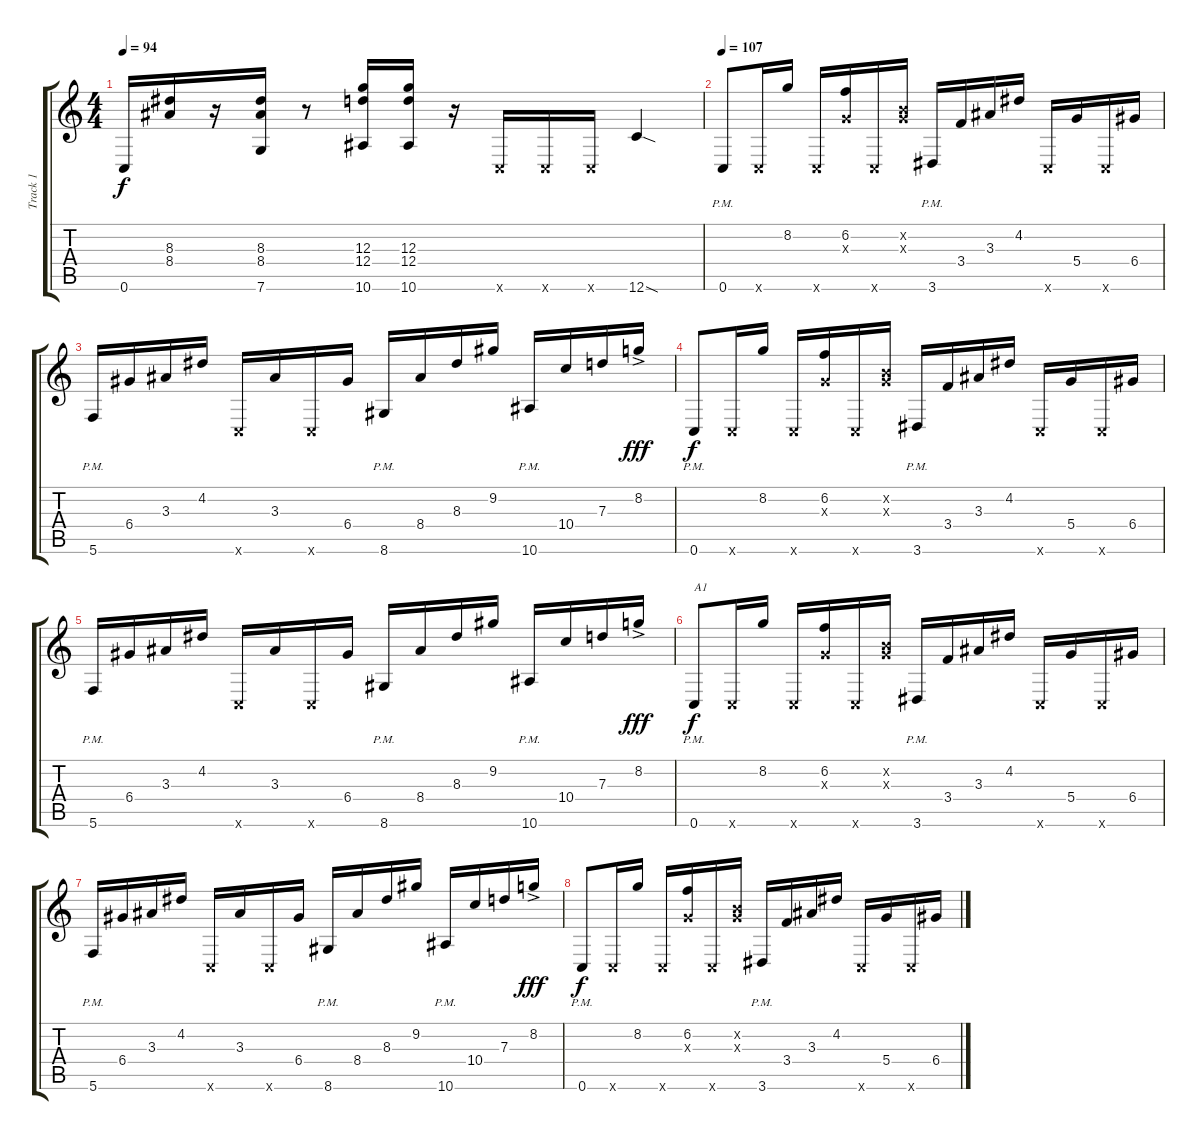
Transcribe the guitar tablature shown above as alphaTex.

\track ("Track 1" "Track 1") {instrument acousticguitarnylon}
\staff {score tabs}
\tuning (E4 B3 G3 D3 A2 C2) {hide}
\ts (4 4)
\tempo 94
\clef g2
\ks c
0.6.16{dy f} (8.3 8.4).16 r.16 (8.3 8.4 7.6).16 r.8 (12.3 12.4 10.6).16 (12.3 12.4 10.6).16 r.16 0.6{x}.16 0.6{x}.16 0.6{x}.16 12.6{sod}.4 |
\tempo 107
0.6{pm}.8 0.6{x}.16 8.2.16 0.6{x}.16 (6.2 0.3{x}).16 0.6{x}.16 (0.2{x} 0.3{x}).16 3.6{pm}.16 3.4.16 3.3.16 4.2.16 0.6{x}.16 5.4.16 0.6{x}.16 6.4.16 |
5.6{pm}.16 6.4.16 3.3.16 4.2.16 0.6{x}.16 3.3.16 0.6{x}.16 6.4.16 8.6{pm}.16 8.4.16 8.3.16 9.2.16 10.6{pm}.16 10.4.16 7.3.16 8.2{ac}.16{dy fff} |
0.6{pm}.8{dy f} 0.6{x}.16 8.2.16 0.6{x}.16 (6.2 0.3{x}).16 0.6{x}.16 (0.2{x} 0.3{x}).16 3.6{pm}.16 3.4.16 3.3.16 4.2.16 0.6{x}.16 5.4.16 0.6{x}.16 6.4.16{txt ""} |
5.6{pm}.16 6.4.16 3.3.16 4.2.16 0.6{x}.16 3.3.16 0.6{x}.16 6.4.16 8.6{pm}.16 8.4.16 8.3.16 9.2.16 10.6{pm}.16 10.4.16 7.3.16 8.2{ac}.16{dy fff} |
0.6{pm}.8{txt "A1" dy f} 0.6{x}.16 8.2.16 0.6{x}.16 (6.2 0.3{x}).16 0.6{x}.16 (0.2{x} 0.3{x}).16 3.6{pm}.16 3.4.16 3.3.16 4.2.16 0.6{x}.16 5.4.16 0.6{x}.16 6.4.16 |
5.6{pm}.16 6.4.16 3.3.16 4.2.16 0.6{x}.16 3.3.16 0.6{x}.16 6.4.16 8.6{pm}.16 8.4.16 8.3.16 9.2.16 10.6{pm}.16 10.4.16 7.3.16 8.2{ac}.16{dy fff} |
0.6{pm}.8{dy f} 0.6{x}.16 8.2.16 0.6{x}.16 (6.2 0.3{x}).16 0.6{x}.16 (0.2{x} 0.3{x}).16 3.6{pm}.16 3.4.16 3.3.16 4.2.16 0.6{x}.16 5.4.16 0.6{x}.16 6.4.16
